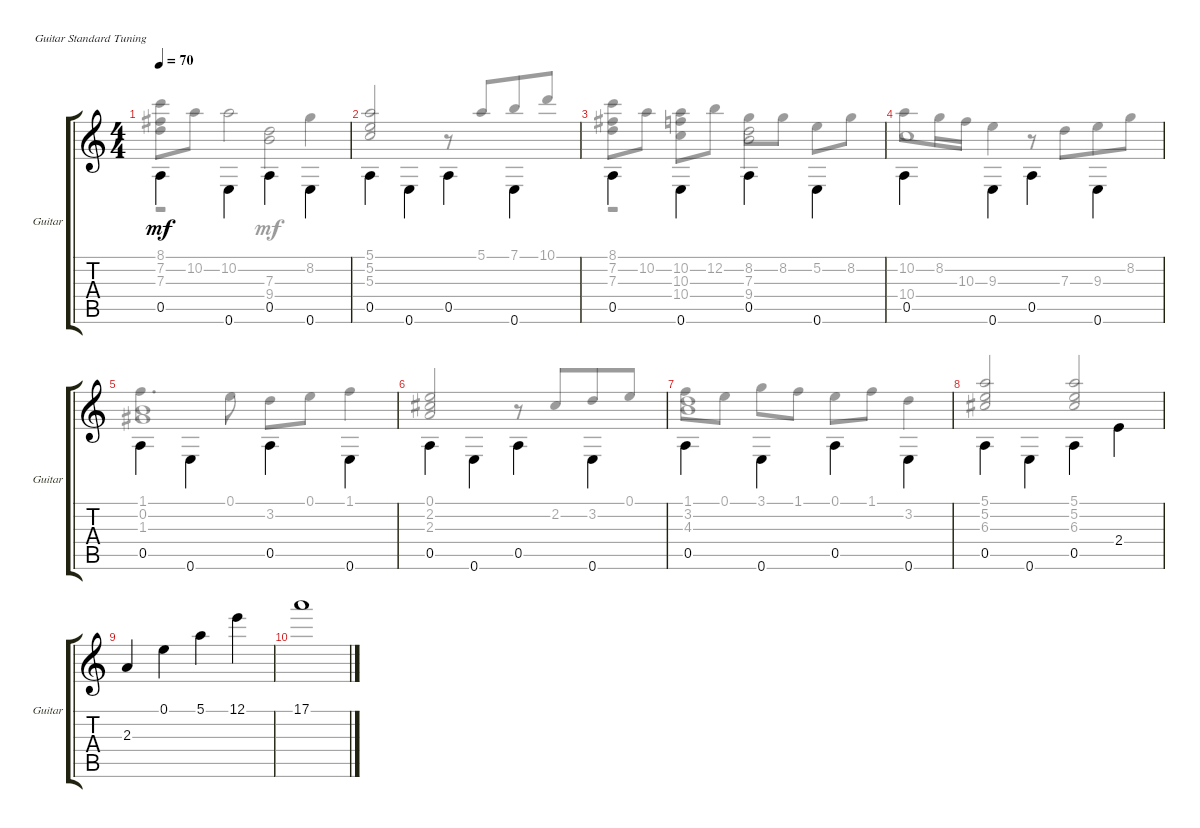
\defaultSystemsLayout 4
\bracketExtendMode groupsimilarinstruments
\useSystemSignSeparator
\singleTrackTrackNamePolicy allsystems
\multiTrackTrackNamePolicy allsystems
\firstSystemTrackNameOrientation horizontal
\otherSystemsTrackNameOrientation horizontal
\track ("Guitar" "Guitar") {instrument acousticguitarsteel}
\staff {score tabs}
\tuning (E4 B3 G3 D3 A2 E2)
\voice
\ts (4 4)
\tempo 70
\clef g2
\ks c
0.5.4{dy mf beam invert} 0.6.4{beam invert} 0.5.4{beam invert} 0.6.4{beam invert} |
0.5.4{beam invert} 0.6.4{beam invert} 0.5.4{beam invert} 0.6.4{beam invert} |
0.5.4{beam invert} 0.6.4{beam invert} 0.5.4{beam invert} 0.6.4{beam invert} |
0.5.4{beam invert} 0.6.4{beam invert} 0.5.4{beam invert} 0.6.4{beam invert} |
0.5.4{beam invert} 0.6.4{beam invert} 0.5.4{beam invert} 0.6.4{beam invert} |
0.5.4{beam invert} 0.6.4{beam invert} 0.5.4{beam invert} 0.6.4{beam invert} |
0.5.4{beam invert} 0.6.4{beam invert} 0.5.4{beam invert} 0.6.4{beam invert} |
0.5.4{beam invert} 0.6.4{beam invert} 0.5.4{beam invert} 2.4.4{beam invert} |
2.3.4 0.1.4 5.1.4 12.1.4 |
17.1.1
\voice
\clef g2
\ottava regular
\simile none
\ks c
(7.3 7.2 8.1).8{dy mf} 10.2.8 10.2.2 8.2.4 |
(5.3 5.2 5.1).2{beam invert} r.8{beam invert beam merge} 5.1.8{beam invert beam merge} 7.1.8 10.1.8 |
(7.3 7.2 8.1).8 10.2.8 (10.4 10.3 10.2).8 12.2.8 8.2.8 8.2.8 5.2.8 8.2.8 |
10.2.8 8.2.16 10.3.16 9.3.4 r.8 7.3.8{beam merge} 9.3.8 8.2.8 |
1.1.4{d} 0.1.8 3.2.8 0.1.8 1.1.4 |
(2.3 2.2 0.1).2{beam invert beam merge} r.8{beam invert beam merge} 2.2.8{beam invert beam merge} 3.2.8{beam merge} 0.1.8{beam merge} |
1.1.8 0.1.8 3.1.8 1.1.8 0.1.8 1.1.8 3.2.4 |
(6.3 5.2 5.1).2{beam invert} (5.1 5.2 6.3).2{beam invert} |
|
\voice
\clef g2
\ottava regular
\simile none
\ks c
r.2{dy mf} (9.4 7.3).2 |
|
r.2 (9.4 7.3).2 |
10.4.1 |
(0.2 1.3).1 |
|
(4.3 3.2).1 |
|
|
